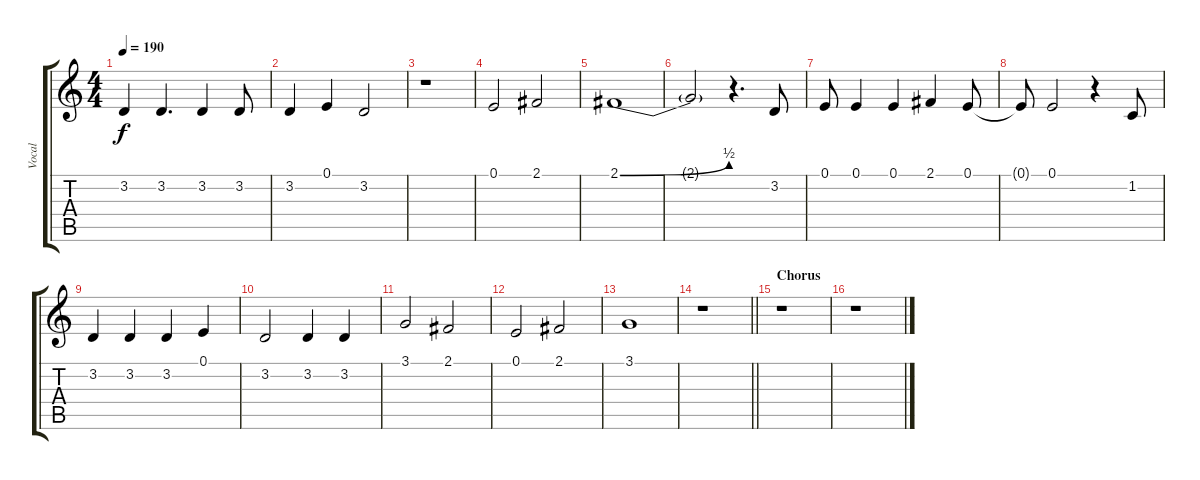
\track ("Vocal" "Vocal") {instrument tenorsax}
\staff {score tabs}
\tuning (E4 B3 G3 D3 A2 E2) {hide}
\ts (4 4)
\tempo 190
\clef g2
\ks c
3.2.4{dy f} 3.2.4{d} 3.2.4 3.2.8 |
3.2.4 0.1.4 3.2.2 |
r.1 |
0.1.2 2.1.2 |
2.1{be (bend 0 0 60 2)}.1 |
2.1{t}.2 r.4{d} 3.2.8 |
0.1.8 0.1.4 0.1.4 2.1.4 0.1.8 |
0.1{t}.8 0.1.2 r.4 1.2.8 |
3.2.4 3.2.4 3.2.4 0.1.4 |
3.2.2 3.2.4 3.2.4 |
3.1.2 2.1.2 |
0.1.2 2.1.2 |
3.1.1 |
\barLineRight lightlight
r.1 |
\section ("" "Chorus")
r.1 |
r.1
